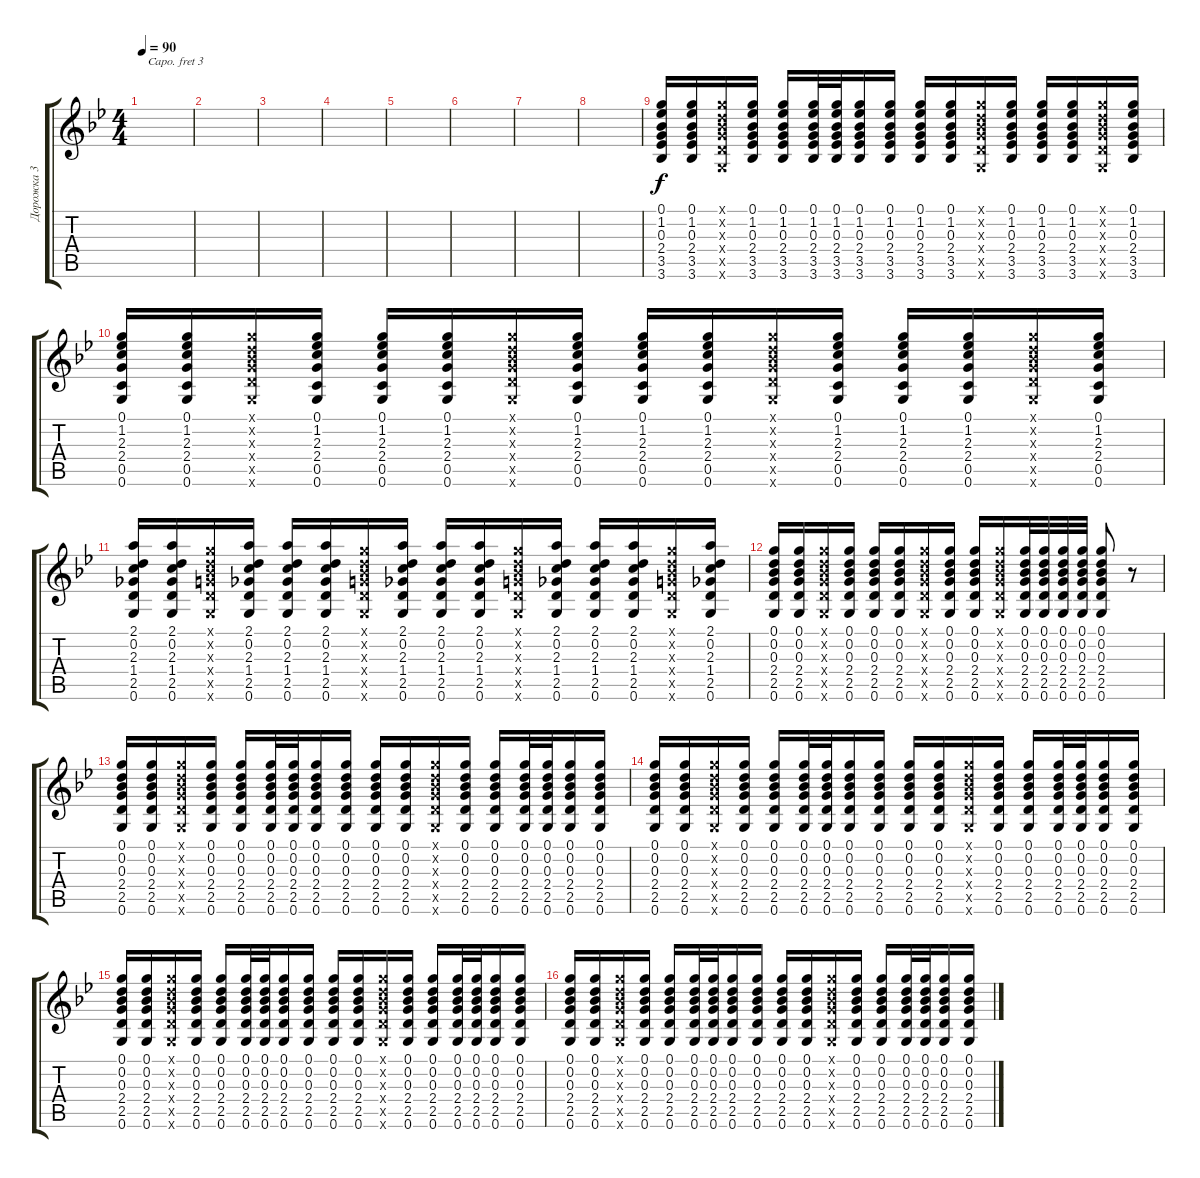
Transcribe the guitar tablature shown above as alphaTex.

\track ("Дорожка 3" "Дорожка 3") {instrument acousticguitarsteel}
\staff {score tabs}
\capo 3
\tuning (E4 B3 G3 D3 A2 E2) {hide}
\ts (4 4)
\tempo 90
\clef g2
\ks bb
|
|
|
|
|
|
|
|
(0.1 1.2 0.3 2.4 3.5 3.6).16 (0.1 1.2 0.3 2.4 3.5 3.6).16 (0.1{x} 0.2{x} 0.3{x} 2.4{x} 2.5{x} 0.6{x}).16 (0.1 1.2 0.3 2.4 3.5 3.6).16 (0.1 1.2 0.3 2.4 3.5 3.6).16 (0.1 1.2 0.3 2.4 3.5 3.6).32 (0.1 1.2 0.3 2.4 3.5 3.6).32 (0.1 1.2 0.3 2.4 3.5 3.6).16 (0.1 1.2 0.3 2.4 3.5 3.6).16 (0.1 1.2 0.3 2.4 3.5 3.6).16 (0.1 1.2 0.3 2.4 3.5 3.6).16 (0.1{x} 0.2{x} 0.3{x} 2.4{x} 2.5{x} 0.6{x}).16 (0.1 1.2 0.3 2.4 3.5 3.6).16 (0.1 1.2 0.3 2.4 3.5 3.6).16 (0.1 1.2 0.3 2.4 3.5 3.6).16 (0.1{x} 0.2{x} 0.3{x} 2.4{x} 2.5{x} 0.6{x}).16 (0.1 1.2 0.3 2.4 3.5 3.6).16 |
(0.1 1.2 2.3 2.4 0.5 0.6).16 (0.1 1.2 2.3 2.4 0.5 0.6).16 (0.1{x} 0.2{x} 0.3{x} 2.4{x} 2.5{x} 0.6{x}).16 (0.1 1.2 2.3 2.4 0.5 0.6).16 (0.1 1.2 2.3 2.4 0.5 0.6).16 (0.1 1.2 2.3 2.4 0.5 0.6).16 (0.1{x} 0.2{x} 0.3{x} 2.4{x} 2.5{x} 0.6{x}).16 (0.1 1.2 2.3 2.4 0.5 0.6).16 (0.1 1.2 2.3 2.4 0.5 0.6).16 (0.1 1.2 2.3 2.4 0.5 0.6).16 (0.1{x} 0.2{x} 0.3{x} 2.4{x} 2.5{x} 0.6{x}).16 (0.1 1.2 2.3 2.4 0.5 0.6).16 (0.1 1.2 2.3 2.4 0.5 0.6).16 (0.1 1.2 2.3 2.4 0.5 0.6).16 (0.1{x} 0.2{x} 0.3{x} 2.4{x} 2.5{x} 0.6{x}).16 (0.1 1.2 2.3 2.4 0.5 0.6).16 |
(2.1 0.2 2.3 1.4 2.5 0.6).16 (2.1 0.2 2.3 1.4 2.5 0.6).16 (0.1{x} 0.2{x} 0.3{x} 2.4{x} 2.5{x} 0.6{x}).16 (2.1 0.2 2.3 1.4 2.5 0.6).16 (2.1 0.2 2.3 1.4 2.5 0.6).16 (2.1 0.2 2.3 1.4 2.5 0.6).16 (0.1{x} 0.2{x} 0.3{x} 2.4{x} 2.5{x} 0.6{x}).16 (2.1 0.2 2.3 1.4 2.5 0.6).16 (2.1 0.2 2.3 1.4 2.5 0.6).16 (2.1 0.2 2.3 1.4 2.5 0.6).16 (0.1{x} 0.2{x} 0.3{x} 2.4{x} 2.5{x} 0.6{x}).16 (2.1 0.2 2.3 1.4 2.5 0.6).16 (2.1 0.2 2.3 1.4 2.5 0.6).16 (2.1 0.2 2.3 1.4 2.5 0.6).16 (0.1{x} 0.2{x} 0.3{x} 2.4{x} 2.5{x} 0.6{x}).16 (2.1 0.2 2.3 1.4 2.5 0.6).16 |
(0.1 0.2 0.3 2.4 2.5 0.6).16 (0.1 0.2 0.3 2.4 2.5 0.6).16 (0.1{x} 0.2{x} 0.3{x} 2.4{x} 2.5{x} 0.6{x}).16 (0.1 0.2 0.3 2.4 2.5 0.6).16 (0.1 0.2 0.3 2.4 2.5 0.6).16 (0.1 0.2 0.3 2.4 2.5 0.6).16 (0.1{x} 0.2{x} 0.3{x} 2.4{x} 2.5{x} 0.6{x}).16 (0.1 0.2 0.3 2.4 2.5 0.6).16 (0.1 0.2 0.3 2.4 2.5 0.6).16 (0.1{x} 0.2{x} 0.3{x} 2.4{x} 2.5{x} 0.6{x}).16 (0.1 0.2 0.3 2.4 2.5 0.6).32 (0.1 0.2 0.3 2.4 2.5 0.6).32 (0.1 0.2 0.3 2.4 2.5 0.6).32 (0.1 0.2 0.3 2.4 2.5 0.6).32 (0.1 0.2 0.3 2.4 2.5 0.6).8 r.8 |
(0.1 0.2 0.3 2.4 2.5 0.6).16 (0.1 0.2 0.3 2.4 2.5 0.6).16 (0.1{x} 0.2{x} 0.3{x} 2.4{x} 2.5{x} 0.6{x}).16 (0.1 0.2 0.3 2.4 2.5 0.6).16 (0.1 0.2 0.3 2.4 2.5 0.6).16 (0.1 0.2 0.3 2.4 2.5 0.6).32 (0.1 0.2 0.3 2.4 2.5 0.6).32 (0.1 0.2 0.3 2.4 2.5 0.6).16 (0.1 0.2 0.3 2.4 2.5 0.6).16 (0.1 0.2 0.3 2.4 2.5 0.6).16 (0.1 0.2 0.3 2.4 2.5 0.6).16 (0.1{x} 0.2{x} 0.3{x} 2.4{x} 2.5{x} 0.6{x}).16 (0.1 0.2 0.3 2.4 2.5 0.6).16 (0.1 0.2 0.3 2.4 2.5 0.6).16 (0.1 0.2 0.3 2.4 2.5 0.6).32 (0.1 0.2 0.3 2.4 2.5 0.6).32 (0.1 0.2 0.3 2.4 2.5 0.6).16 (0.1 0.2 0.3 2.4 2.5 0.6).16 |
(0.1 0.2 0.3 2.4 2.5 0.6).16 (0.1 0.2 0.3 2.4 2.5 0.6).16 (0.1{x} 0.2{x} 0.3{x} 2.4{x} 2.5{x} 0.6{x}).16 (0.1 0.2 0.3 2.4 2.5 0.6).16 (0.1 0.2 0.3 2.4 2.5 0.6).16 (0.1 0.2 0.3 2.4 2.5 0.6).32 (0.1 0.2 0.3 2.4 2.5 0.6).32 (0.1 0.2 0.3 2.4 2.5 0.6).16 (0.1 0.2 0.3 2.4 2.5 0.6).16 (0.1 0.2 0.3 2.4 2.5 0.6).16 (0.1 0.2 0.3 2.4 2.5 0.6).16 (0.1{x} 0.2{x} 0.3{x} 2.4{x} 2.5{x} 0.6{x}).16 (0.1 0.2 0.3 2.4 2.5 0.6).16 (0.1 0.2 0.3 2.4 2.5 0.6).16 (0.1 0.2 0.3 2.4 2.5 0.6).32 (0.1 0.2 0.3 2.4 2.5 0.6).32 (0.1 0.2 0.3 2.4 2.5 0.6).16 (0.1 0.2 0.3 2.4 2.5 0.6).16 |
(0.1 0.2 0.3 2.4 2.5 0.6).16 (0.1 0.2 0.3 2.4 2.5 0.6).16 (0.1{x} 0.2{x} 0.3{x} 2.4{x} 2.5{x} 0.6{x}).16 (0.1 0.2 0.3 2.4 2.5 0.6).16 (0.1 0.2 0.3 2.4 2.5 0.6).16 (0.1 0.2 0.3 2.4 2.5 0.6).32 (0.1 0.2 0.3 2.4 2.5 0.6).32 (0.1 0.2 0.3 2.4 2.5 0.6).16 (0.1 0.2 0.3 2.4 2.5 0.6).16 (0.1 0.2 0.3 2.4 2.5 0.6).16 (0.1 0.2 0.3 2.4 2.5 0.6).16 (0.1{x} 0.2{x} 0.3{x} 2.4{x} 2.5{x} 0.6{x}).16 (0.1 0.2 0.3 2.4 2.5 0.6).16 (0.1 0.2 0.3 2.4 2.5 0.6).16 (0.1 0.2 0.3 2.4 2.5 0.6).32 (0.1 0.2 0.3 2.4 2.5 0.6).32 (0.1 0.2 0.3 2.4 2.5 0.6).16 (0.1 0.2 0.3 2.4 2.5 0.6).16 |
(0.1 0.2 0.3 2.4 2.5 0.6).16 (0.1 0.2 0.3 2.4 2.5 0.6).16 (0.1{x} 0.2{x} 0.3{x} 2.4{x} 2.5{x} 0.6{x}).16 (0.1 0.2 0.3 2.4 2.5 0.6).16 (0.1 0.2 0.3 2.4 2.5 0.6).16 (0.1 0.2 0.3 2.4 2.5 0.6).32 (0.1 0.2 0.3 2.4 2.5 0.6).32 (0.1 0.2 0.3 2.4 2.5 0.6).16 (0.1 0.2 0.3 2.4 2.5 0.6).16 (0.1 0.2 0.3 2.4 2.5 0.6).16 (0.1 0.2 0.3 2.4 2.5 0.6).16 (0.1{x} 0.2{x} 0.3{x} 2.4{x} 2.5{x} 0.6{x}).16 (0.1 0.2 0.3 2.4 2.5 0.6).16 (0.1 0.2 0.3 2.4 2.5 0.6).16 (0.1 0.2 0.3 2.4 2.5 0.6).32 (0.1 0.2 0.3 2.4 2.5 0.6).32 (0.1 0.2 0.3 2.4 2.5 0.6).16 (0.1 0.2 0.3 2.4 2.5 0.6).16
